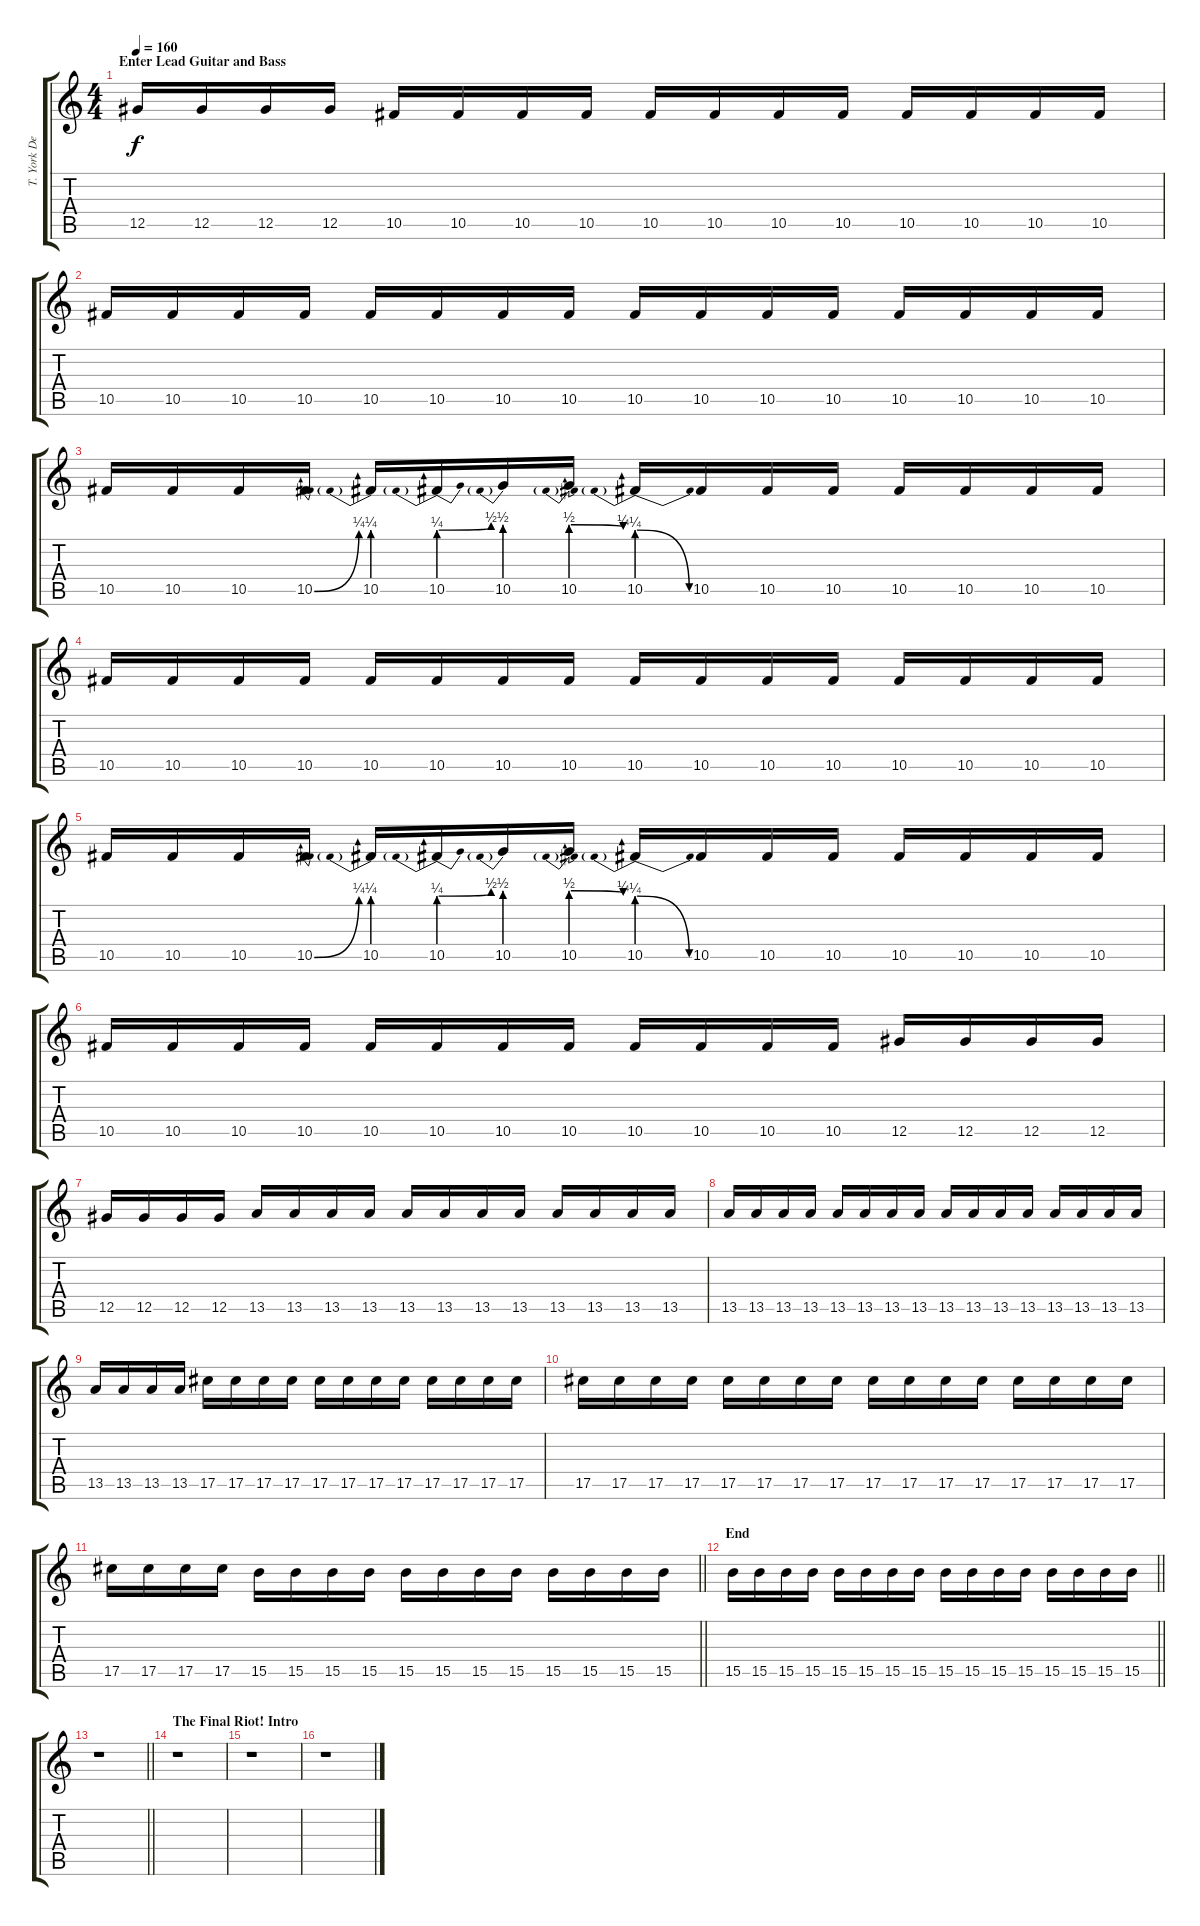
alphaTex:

\track ("T. York Delay" "T. York De") {instrument distortionguitar}
\staff {score tabs}
\tuning (Eb4 Bb3 Gb3 Db3 Ab2 Db2) {hide}
\ts (4 4)
\section ("" "Enter Lead Guitar and Bass")
\tempo 160
\clef g2
\ks c
12.5.16{dy f} 12.5.16 12.5.16 12.5.16 10.5.16 10.5.16 10.5.16 10.5.16 10.5.16 10.5.16 10.5.16 10.5.16 10.5.16 10.5.16 10.5.16 10.5.16 |
10.5.16 10.5.16 10.5.16 10.5.16 10.5.16 10.5.16 10.5.16 10.5.16 10.5.16 10.5.16 10.5.16 10.5.16 10.5.16 10.5.16 10.5.16 10.5.16 |
10.5.16 10.5.16 10.5.16 10.5{be (bend 0 0 60 1)}.16 10.5{be (prebend 0 1 60 1)}.16 10.5{be (prebendbend 0 1 60 2)}.16 10.5{be (prebend 0 2 60 2)}.16 10.5{be (prebendrelease 0 2 60 1)}.16 10.5{be (prebendrelease 0 1 60 0)}.16 10.5.16 10.5.16 10.5.16 10.5.16 10.5.16 10.5.16 10.5.16 |
10.5.16 10.5.16 10.5.16 10.5.16 10.5.16 10.5.16 10.5.16 10.5.16 10.5.16 10.5.16 10.5.16 10.5.16 10.5.16 10.5.16 10.5.16 10.5.16 |
10.5.16 10.5.16 10.5.16 10.5{be (bend 0 0 60 1)}.16 10.5{be (prebend 0 1 60 1)}.16 10.5{be (prebendbend 0 1 60 2)}.16 10.5{be (prebend 0 2 60 2)}.16 10.5{be (prebendrelease 0 2 60 1)}.16 10.5{be (prebendrelease 0 1 60 0)}.16 10.5.16 10.5.16 10.5.16 10.5.16 10.5.16 10.5.16 10.5.16 |
10.5.16 10.5.16 10.5.16 10.5.16 10.5.16 10.5.16 10.5.16 10.5.16 10.5.16 10.5.16 10.5.16 10.5.16 12.5.16 12.5.16 12.5.16 12.5.16 |
12.5.16 12.5.16 12.5.16 12.5.16 13.5.16 13.5.16 13.5.16 13.5.16 13.5.16 13.5.16 13.5.16 13.5.16 13.5.16 13.5.16 13.5.16 13.5.16 |
13.5.16 13.5.16 13.5.16 13.5.16 13.5.16 13.5.16 13.5.16 13.5.16 13.5.16 13.5.16 13.5.16 13.5.16 13.5.16 13.5.16 13.5.16 13.5.16 |
13.5.16 13.5.16 13.5.16 13.5.16 17.5.16 17.5.16 17.5.16 17.5.16 17.5.16 17.5.16 17.5.16 17.5.16 17.5.16 17.5.16 17.5.16 17.5.16 |
17.5.16 17.5.16 17.5.16 17.5.16 17.5.16 17.5.16 17.5.16 17.5.16 17.5.16 17.5.16 17.5.16 17.5.16 17.5.16 17.5.16 17.5.16 17.5.16 |
\barLineRight lightlight
17.5.16 17.5.16 17.5.16 17.5.16 15.5.16 15.5.16 15.5.16 15.5.16 15.5.16 15.5.16 15.5.16 15.5.16 15.5.16 15.5.16 15.5.16 15.5.16 |
\section ("" "End")
\barLineRight lightlight
15.5.16 15.5.16 15.5.16 15.5.16 15.5.16 15.5.16 15.5.16 15.5.16 15.5.16 15.5.16 15.5.16 15.5.16 15.5.16 15.5.16 15.5.16 15.5.16 |
\barLineRight lightlight
r.1 |
\section ("" "The Final Riot! Intro")
r.1 |
r.1 |
r.1
